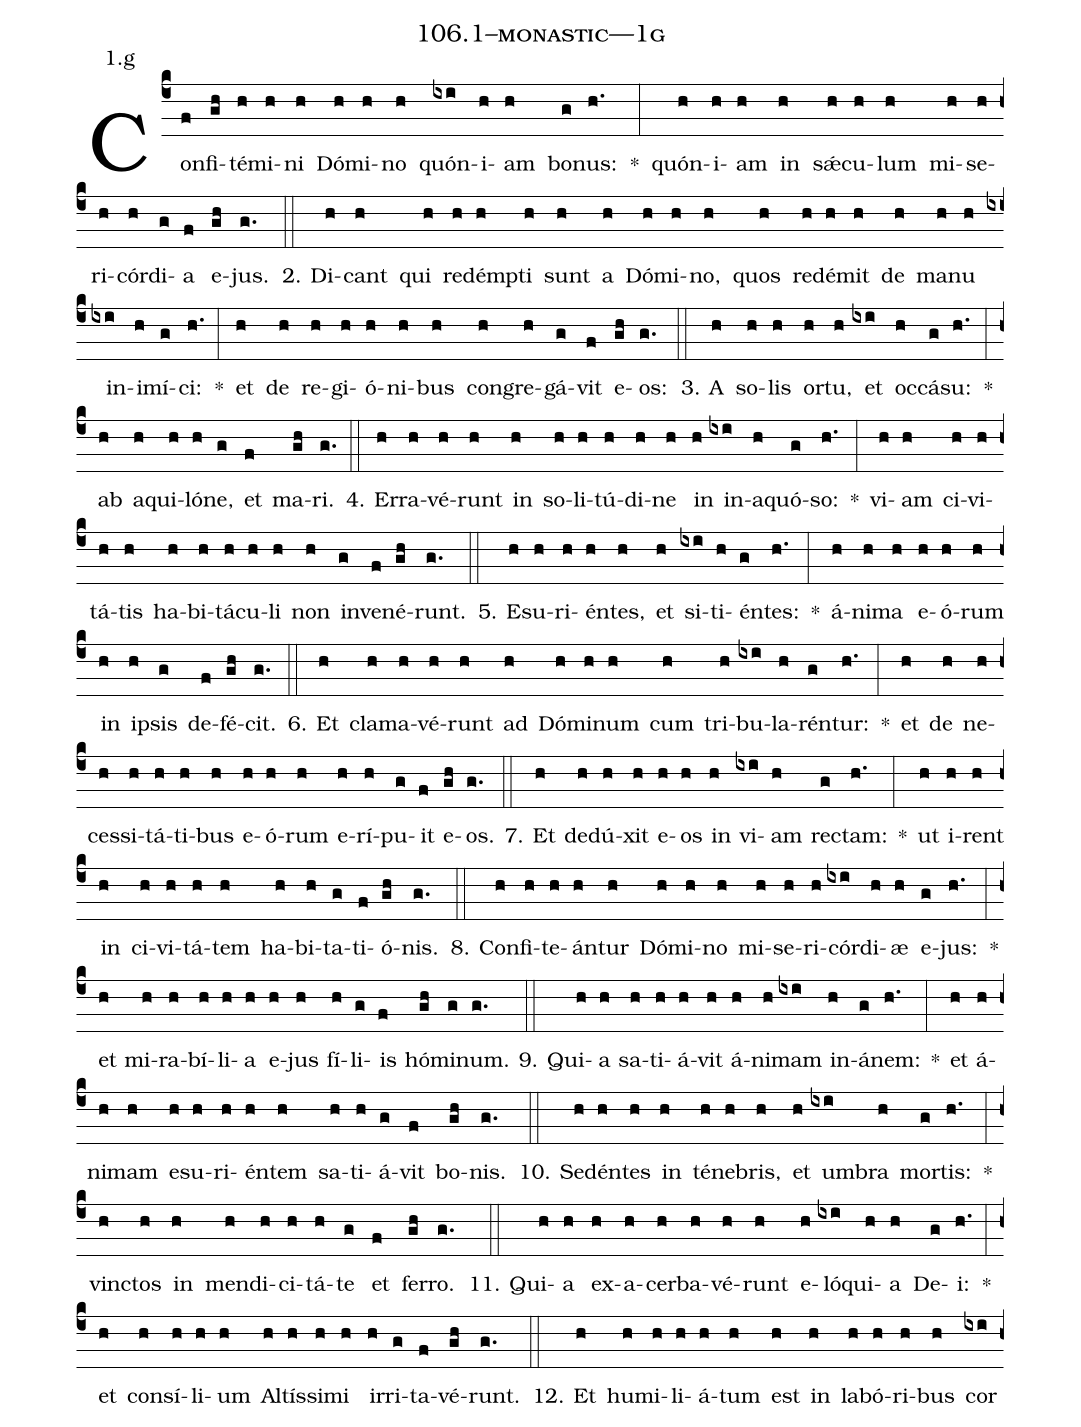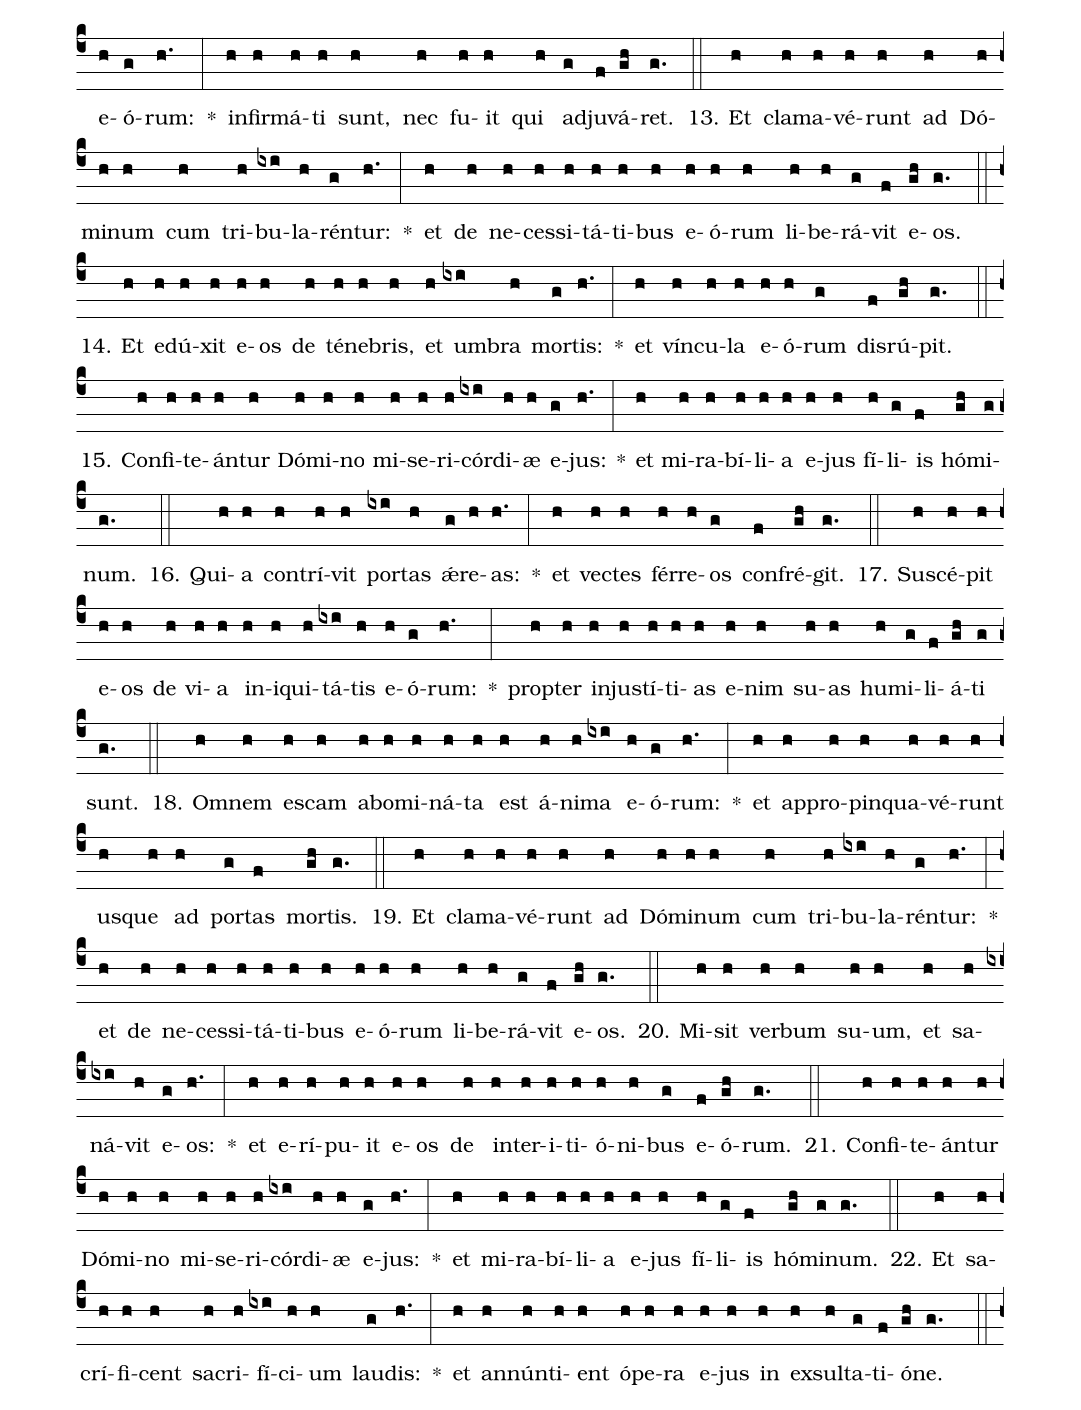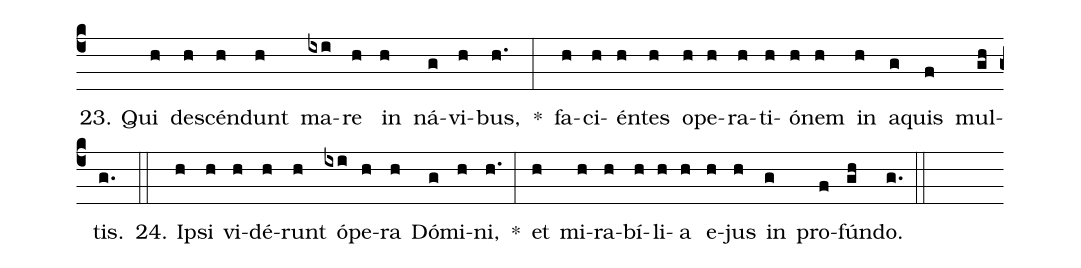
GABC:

name: 106.1--monastic---1g;
annotation: 1.g;
%%
(c4)Con(f)fi(gh)té(h)mi(h)ni(h) Dó(h)mi(h)no(h) quón(ixi)i(h)am(h) bo(g)nus:(h.) *(:) quón(h)i(h)am(h) in(h) sǽ(h)cu(h)lum(h) mi(h)se(h)ri(h)cór(h)di(g)a(f) e(gh)jus.(g.) (::)
2. Di(h)cant(h) qui(h) red(h)émp(h)ti(h) sunt(h) a(h) Dó(h)mi(h)no,(h) quos(h) red(h)é(h)mit(h) de(h) ma(h)nu(h) in(ixi)i(h)mí(g)ci:(h.) *(:) et(h) de(h) re(h)gi(h)ó(h)ni(h)bus(h) con(h)gre(h)gá(g)vit(f) e(gh)os:(g.) (::)
3. A(h) so(h)lis(h) or(h)tu,(h) et(ixi) oc(h)cá(g)su:(h.) *(:) ab(h) a(h)qui(h)ló(h)ne,(g) et(f) ma(gh)ri.(g.) (::)
4. Er(h)ra(h)vé(h)runt(h) in(h) so(h)li(h)tú(h)di(h)ne(h) in(h) in(ixi)a(h)quó(g)so:(h.) *(:) vi(h)am(h) ci(h)vi(h)tá(h)tis(h) ha(h)bi(h)tá(h)cu(h)li(h) non(h) in(g)ve(f)né(gh)runt.(g.) (::)
5. E(h)su(h)ri(h)én(h)tes,(h) et(h) si(ixi)ti(h)én(g)tes:(h.) *(:) á(h)ni(h)ma(h) e(h)ó(h)rum(h) in(h) ip(h)sis(g) de(f)fé(gh)cit.(g.) (::)
6. Et(h) cla(h)ma(h)vé(h)runt(h) ad(h) Dó(h)mi(h)num(h) cum(h) tri(h)bu(ixi)la(h)rén(g)tur:(h.) *(:) et(h) de(h) ne(h)ces(h)si(h)tá(h)ti(h)bus(h) e(h)ó(h)rum(h) e(h)rí(h)pu(g)it(f) e(gh)os.(g.) (::)
7. Et(h) de(h)dú(h)xit(h) e(h)os(h) in(h) vi(ixi)am(h) rec(g)tam:(h.) *(:) ut(h) i(h)rent(h) in(h) ci(h)vi(h)tá(h)tem(h) ha(h)bi(h)ta(g)ti(f)ó(gh)nis.(g.) (::)
8. Con(h)fi(h)te(h)án(h)tur(h) Dó(h)mi(h)no(h) mi(h)se(h)ri(h)cór(ixi)di(h)æ(h) e(g)jus:(h.) *(:) et(h) mi(h)ra(h)bí(h)li(h)a(h) e(h)jus(h) fí(h)li(g)is(f) hó(gh)mi(g)num.(g.) (::)
9. Qui(h)a(h) sa(h)ti(h)á(h)vit(h) á(h)ni(h)mam(ixi) in(h)á(g)nem:(h.) *(:) et(h) á(h)ni(h)mam(h) e(h)su(h)ri(h)én(h)tem(h) sa(h)ti(h)á(g)vit(f) bo(gh)nis.(g.) (::)
10. Se(h)dén(h)tes(h) in(h) té(h)ne(h)bris,(h) et(h) um(ixi)bra(h) mor(g)tis:(h.) *(:) vinc(h)tos(h) in(h) men(h)di(h)ci(h)tá(h)te(g) et(f) fer(gh)ro.(g.) (::)
11. Qui(h)a(h) ex(h)a(h)cer(h)ba(h)vé(h)runt(h) e(h)ló(ixi)qui(h)a(h) De(g)i:(h.) *(:) et(h) con(h)sí(h)li(h)um(h) Al(h)tís(h)si(h)mi(h) ir(h)ri(g)ta(f)vé(gh)runt.(g.) (::)
12. Et(h) hu(h)mi(h)li(h)á(h)tum(h) est(h) in(h) la(h)bó(h)ri(h)bus(h) cor(ixi) e(h)ó(g)rum:(h.) *(:) in(h)fir(h)má(h)ti(h) sunt,(h) nec(h) fu(h)it(h) qui(h) ad(g)ju(f)vá(gh)ret.(g.) (::)
13. Et(h) cla(h)ma(h)vé(h)runt(h) ad(h) Dó(h)mi(h)num(h) cum(h) tri(h)bu(ixi)la(h)rén(g)tur:(h.) *(:) et(h) de(h) ne(h)ces(h)si(h)tá(h)ti(h)bus(h) e(h)ó(h)rum(h) li(h)be(h)rá(g)vit(f) e(gh)os.(g.) (::)
14. Et(h) e(h)dú(h)xit(h) e(h)os(h) de(h) té(h)ne(h)bris,(h) et(h) um(ixi)bra(h) mor(g)tis:(h.) *(:) et(h) vín(h)cu(h)la(h) e(h)ó(h)rum(g) dis(f)rú(gh)pit.(g.) (::)
15. Con(h)fi(h)te(h)án(h)tur(h) Dó(h)mi(h)no(h) mi(h)se(h)ri(h)cór(ixi)di(h)æ(h) e(g)jus:(h.) *(:) et(h) mi(h)ra(h)bí(h)li(h)a(h) e(h)jus(h) fí(h)li(g)is(f) hó(gh)mi(g)num.(g.) (::)
16. Qui(h)a(h) con(h)trí(h)vit(h) por(ixi)tas(h) ǽ(g)re(h)as:(h.) *(:) et(h) vec(h)tes(h) fér(h)re(h)os(g) con(f)fré(gh)git.(g.) (::)
17. Su(h)scé(h)pit(h) e(h)os(h) de(h) vi(h)a(h) in(h)i(h)qui(h)tá(ixi)tis(h) e(h)ó(g)rum:(h.) *(:) prop(h)ter(h) in(h)jus(h)tí(h)ti(h)as(h) e(h)nim(h) su(h)as(h) hu(h)mi(g)li(f)á(gh)ti(g) sunt.(g.) (::)
18. Om(h)nem(h) es(h)cam(h) ab(h)o(h)mi(h)ná(h)ta(h) est(h) á(h)ni(h)ma(ixi) e(h)ó(g)rum:(h.) *(:) et(h) ap(h)pro(h)pin(h)qua(h)vé(h)runt(h) us(h)que(h) ad(h) por(g)tas(f) mor(gh)tis.(g.) (::)
19. Et(h) cla(h)ma(h)vé(h)runt(h) ad(h) Dó(h)mi(h)num(h) cum(h) tri(h)bu(ixi)la(h)rén(g)tur:(h.) *(:) et(h) de(h) ne(h)ces(h)si(h)tá(h)ti(h)bus(h) e(h)ó(h)rum(h) li(h)be(h)rá(g)vit(f) e(gh)os.(g.) (::)
20. Mi(h)sit(h) ver(h)bum(h) su(h)um,(h) et(h) sa(h)ná(ixi)vit(h) e(g)os:(h.) *(:) et(h) e(h)rí(h)pu(h)it(h) e(h)os(h) de(h) in(h)ter(h)i(h)ti(h)ó(h)ni(h)bus(g) e(f)ó(gh)rum.(g.) (::)
21. Con(h)fi(h)te(h)án(h)tur(h) Dó(h)mi(h)no(h) mi(h)se(h)ri(h)cór(ixi)di(h)æ(h) e(g)jus:(h.) *(:) et(h) mi(h)ra(h)bí(h)li(h)a(h) e(h)jus(h) fí(h)li(g)is(f) hó(gh)mi(g)num.(g.) (::)
22. Et(h) sa(h)crí(h)fi(h)cent(h) sa(h)cri(h)fí(ixi)ci(h)um(h) lau(g)dis:(h.) *(:) et(h) an(h)nún(h)ti(h)ent(h) ó(h)pe(h)ra(h) e(h)jus(h) in(h) ex(h)sul(h)ta(g)ti(f)ó(gh)ne.(g.) (::)
23. Qui(h) de(h)scén(h)dunt(h) ma(ixi)re(h) in(h) ná(g)vi(h)bus,(h.) *(:) fa(h)ci(h)én(h)tes(h) o(h)pe(h)ra(h)ti(h)ó(h)nem(h) in(h) a(g)quis(f) mul(gh)tis.(g.) (::)
24. Ip(h)si(h) vi(h)dé(h)runt(h) ó(ixi)pe(h)ra(h) Dó(g)mi(h)ni,(h.) *(:) et(h) mi(h)ra(h)bí(h)li(h)a(h) e(h)jus(h) in(g) pro(f)fún(gh)do.(g.) (::)
